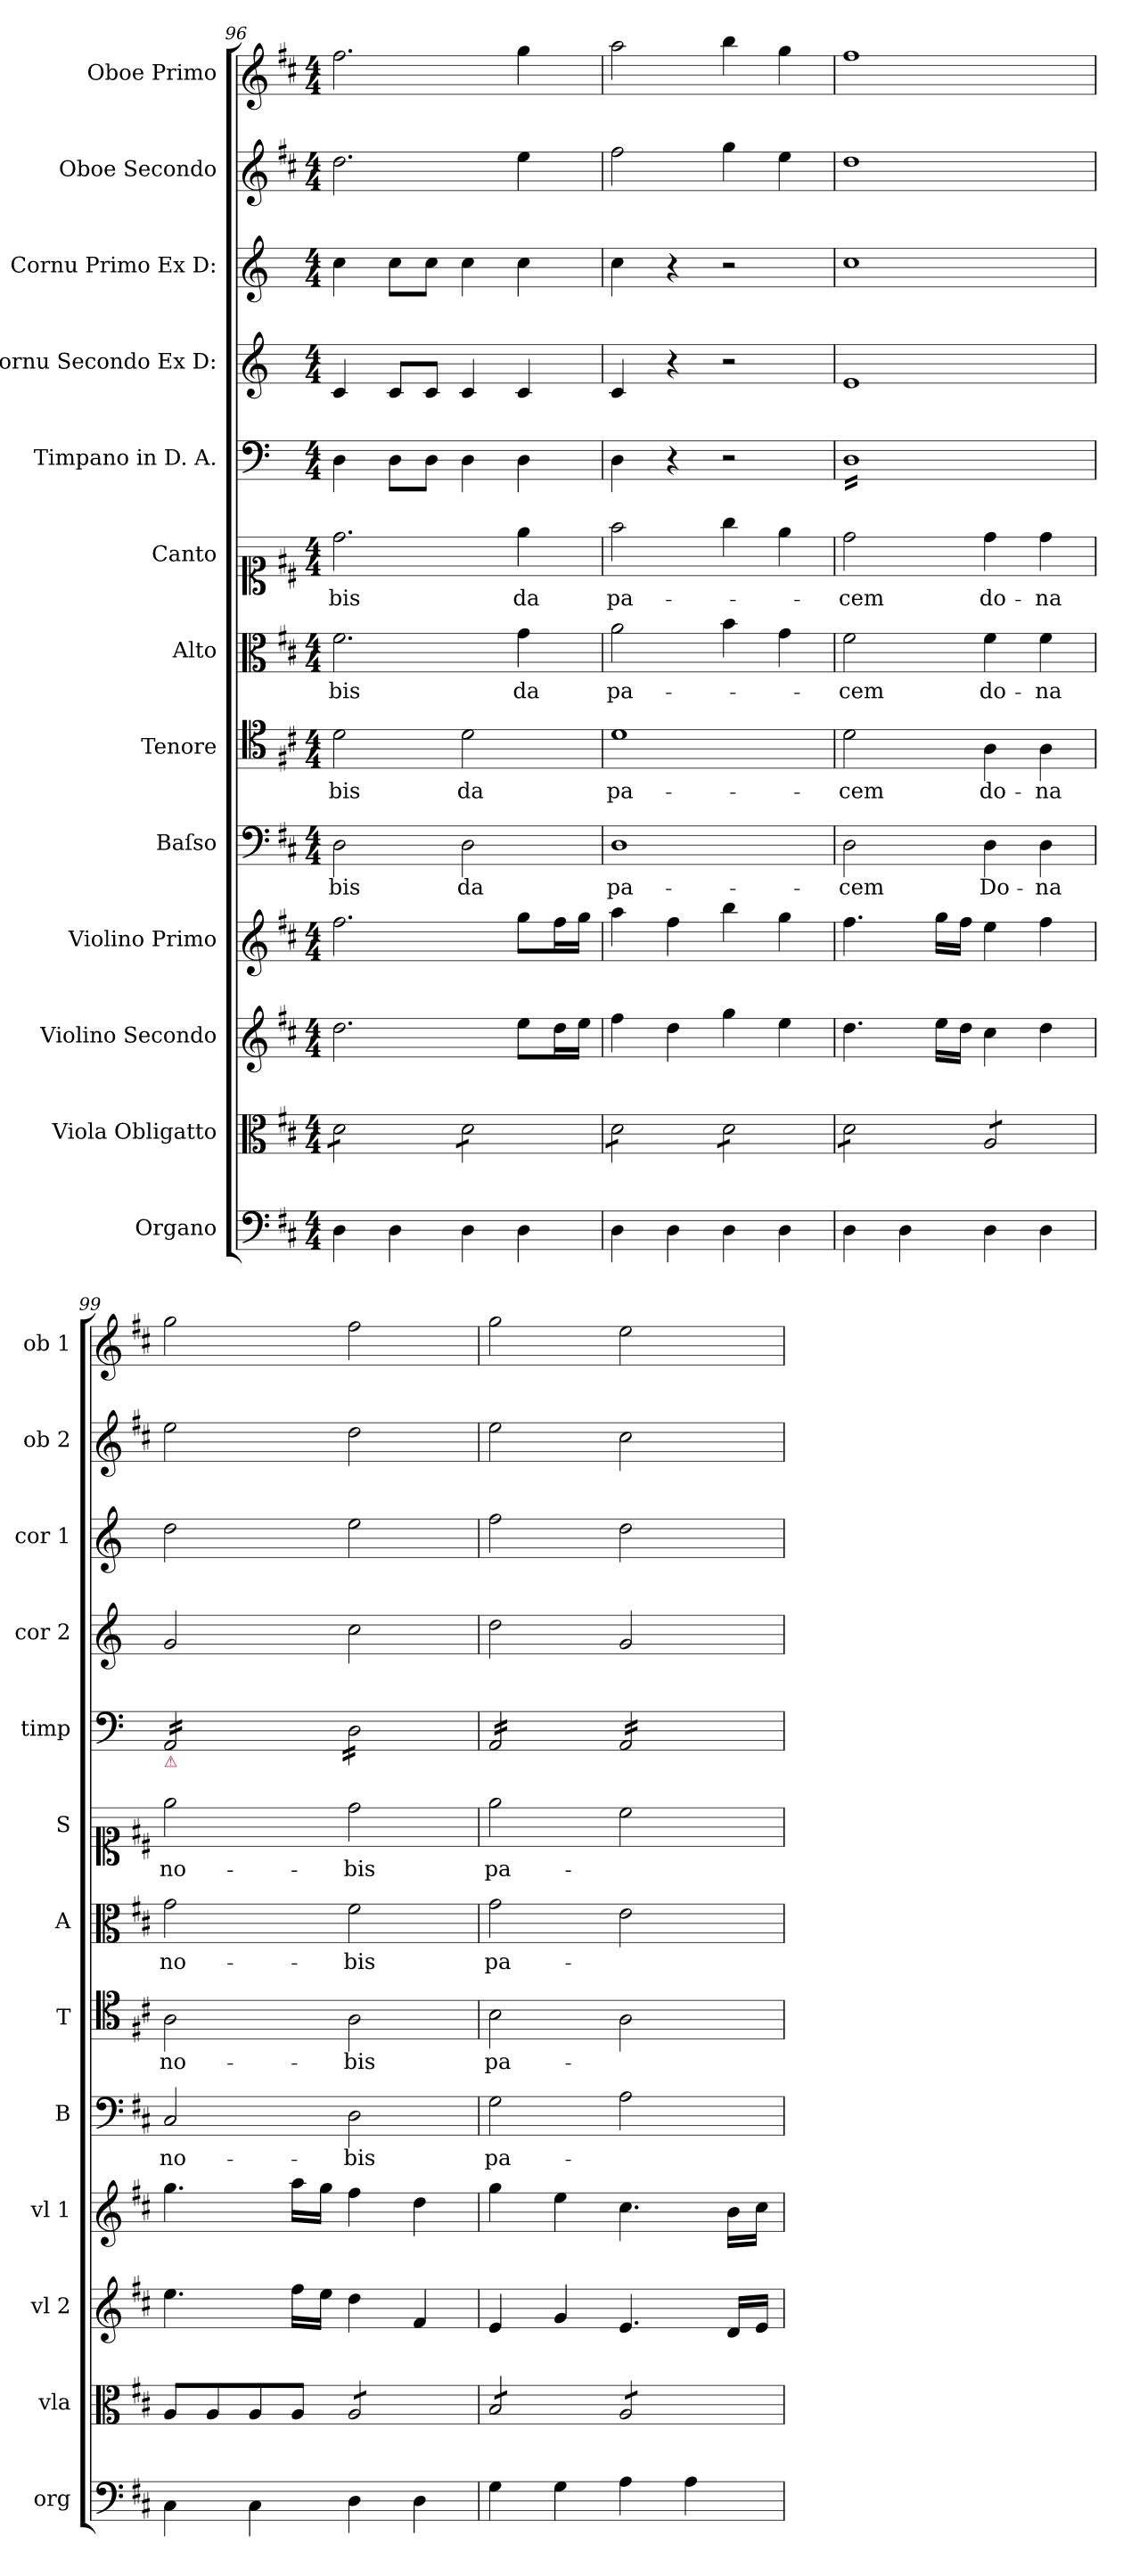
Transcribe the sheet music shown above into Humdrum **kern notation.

**kern	**kern	**kern	**kern	**kern	**text	**kern	**text	**kern	**text	**kern	**text	**kern	**kern	**kern	**kern	**kern
*part13	*part12	*part11	*part10	*part9	*part9	*part8	*part8	*part7	*part7	*part6	*part6	*part5	*part4	*part3	*part2	*part1
*staff13	*staff12	*staff11	*staff10	*staff9	*staff9	*staff8	*staff8	*staff7	*staff7	*staff6	*staff6	*staff5	*staff4	*staff3	*staff2	*staff1
*I"Organo	*I"Viola Obligatto	*I"Violino Secondo	*I"Violino Primo	*I"Baſso	*	*I"Tenore	*	*I"Alto	*	*I"Canto	*	*I"Timpano in D. A.	*I"Cornu Secondo Ex D:	*I"Cornu Primo Ex D:	*I"Oboe Secondo	*I"Oboe Primo
*I'org	*I'vla	*I'vl 2	*I'vl 1	*I'B	*	*I'T	*	*I'A	*	*I'S	*	*I'timp	*I'cor 2	*I'cor 1	*I'ob 2	*I'ob 1
*clefF4	*clefC3	*clefG2	*clefG2	*clefF4	*	*clefC4	*	*clefC3	*	*clefC1	*	*clefF4	*clefG2	*clefG2	*clefG2	*clefG2
*	*	*	*	*	*	*	*	*	*	*	*	*	*ITrd6c10	*ITrd6c10	*	*
*k[f#c#]	*k[f#c#]	*k[f#c#]	*k[f#c#]	*k[f#c#]	*	*k[f#c#]	*	*k[f#c#]	*	*k[f#c#]	*	*k[]	*k[f#c#]	*k[f#c#]	*k[f#c#]	*k[f#c#]
*D:	*D:	*D:	*D:	*D:	*	*D:	*	*D:	*	*D:	*	*	*	*	*D:	*D:
*M4/4	*M4/4	*M4/4	*M4/4	*M4/4	*	*M4/4	*	*M4/4	*	*M4/4	*	*M4/4	*M4/4	*M4/4	*M4/4	*M4/4
=96	=96	=96	=96	=96	=96	=96	=96	=96	=96	=96	=96	=96	=96	=96	=96	=96
*	*tremolo	*	*	*	*	*	*	*	*	*	*	*	*	*	*	*
4D\	8d\L	2.dd\	2.ff#\	2D\	-bis	2d\	-bis	2.f#\	-bis	2.dd\	-bis	4D\	4D/	4d\	2.dd\	2.ff#\
.	8d\	.	.	.	.	.	.	.	.	.	.	.	.	.	.	.
4D\	8d\	.	.	.	.	.	.	.	.	.	.	8D\L	8D/L	8d\L	.	.
.	8d\J	.	.	.	.	.	.	.	.	.	.	8D\J	8D/J	8d\J	.	.
4D\	8d\L	.	.	2D\	da	2d\	da	.	.	.	.	4D\	4D/	4d\	.	.
.	8d\	.	.	.	.	.	.	.	.	.	.	.	.	.	.	.
4D\	8d\	8ee\L	8gg\L	.	.	.	.	4g\	da	4ee\	da	4D\	4D/	4d\	4ee\	4gg\
.	8d\J	16dd\L	16ff#\L	.	.	.	.	.	.	.	.	.	.	.	.	.
.	.	16ee\JJ	16gg\JJ	.	.	.	.	.	.	.	.	.	.	.	.	.
=97	=97	=97	=97	=97	=97	=97	=97	=97	=97	=97	=97	=97	=97	=97	=97	=97
4D\	8d\L	4ff#\	4aa\	1D	pa-	1d	pa-	2a\	pa-	2ff#\	pa-	4D\	4D/	4d\	2ff#\	2aa\
.	8d\	.	.	.	.	.	.	.	.	.	.	.	.	.	.	.
4D\	8d\	4dd\	4ff#\	.	.	.	.	.	.	.	.	4r	4r	4r	.	.
.	8d\J	.	.	.	.	.	.	.	.	.	.	.	.	.	.	.
4D\	8d\L	4gg\	4bb\	.	.	.	.	4b\	.	4gg\	.	2r	2r	2r	4gg\	4bb\
.	8d\	.	.	.	.	.	.	.	.	.	.	.	.	.	.	.
4D\	8d\	4ee\	4gg\	.	.	.	.	4g\	.	4ee\	.	.	.	.	4ee\	4gg\
.	8d\J	.	.	.	.	.	.	.	.	.	.	.	.	.	.	.
=98	=98	=98	=98	=98	=98	=98	=98	=98	=98	=98	=98	=98	=98	=98	=98	=98
!	!	!	!	!	!	!	!	!	!	!	!	!LO:TX:a:color=crimson:t=⚠	!	!	!	!
*	*	*	*	*	*	*	*	*	*	*	*	*tremolo	*	*	*	*
4D\	8d\L	4.dd\	4.ff#\	2D\	-cem	2d\	-cem	2f#\	-cem	2dd\	-cem	16DLL	1F#	1d	1dd	1ff#
.	.	.	.	.	.	.	.	.	.	.	.	16D	.	.	.	.
.	8d\	.	.	.	.	.	.	.	.	.	.	16D	.	.	.	.
.	.	.	.	.	.	.	.	.	.	.	.	16D	.	.	.	.
4D\	8d\	.	.	.	.	.	.	.	.	.	.	16D	.	.	.	.
.	.	.	.	.	.	.	.	.	.	.	.	16D	.	.	.	.
.	8d\J	16ee\LL	16gg\LL	.	.	.	.	.	.	.	.	16D	.	.	.	.
.	.	16dd\JJ	16ff#\JJ	.	.	.	.	.	.	.	.	16D	.	.	.	.
4D\	8A/L	4cc#\	4ee\	4D\	Do-	4A\	do-	4f#\	do-	4dd\	do-	16D	.	.	.	.
.	.	.	.	.	.	.	.	.	.	.	.	16D	.	.	.	.
.	8A/	.	.	.	.	.	.	.	.	.	.	16D	.	.	.	.
.	.	.	.	.	.	.	.	.	.	.	.	16D	.	.	.	.
4D\	8A/	4dd\	4ff#\	4D\	-na	4A\	-na	4f#\	-na	4dd\	-na	16D	.	.	.	.
.	.	.	.	.	.	.	.	.	.	.	.	16D	.	.	.	.
.	8A/J	.	.	.	.	.	.	.	.	.	.	16D	.	.	.	.
*	*Xtremolo	*	*	*	*	*	*	*	*	*	*	*	*	*	*	*
.	.	.	.	.	.	.	.	.	.	.	.	16DJJ	.	.	.	.
=99	=99	=99	=99	=99	=99	=99	=99	=99	=99	=99	=99	=99	=99	=99	=99	=99
!	!	!	!	!	!	!	!	!	!	!	!	!LO:TX:b:color=crimson:t=⚠	!	!	!	!
4C#\	8A/L	4.ee\	4.gg\	2C#/	no-	2A\	no-	2g\	no-	2ee\	no-	16AA/LL	2A/	2e\	2ee\	2gg\
.	.	.	.	.	.	.	.	.	.	.	.	16AA/	.	.	.	.
.	8A/	.	.	.	.	.	.	.	.	.	.	16AA/	.	.	.	.
.	.	.	.	.	.	.	.	.	.	.	.	16AA/	.	.	.	.
4C#\	8A/	.	.	.	.	.	.	.	.	.	.	16AA/	.	.	.	.
.	.	.	.	.	.	.	.	.	.	.	.	16AA/	.	.	.	.
.	8A/J	16ff#\LL	16aa\LL	.	.	.	.	.	.	.	.	16AA/	.	.	.	.
.	.	16ee\JJ	16gg\JJ	.	.	.	.	.	.	.	.	16AA/JJ	.	.	.	.
*	*tremolo	*	*	*	*	*	*	*	*	*	*	*	*	*	*	*
4D\	8A/L	4dd\	4ff#\	2D\	-bis	2A\	-bis	2f#\	-bis	2dd\	-bis	16D\LL	2d\	2f#\	2dd\	2ff#\
.	.	.	.	.	.	.	.	.	.	.	.	16D\	.	.	.	.
.	8A/	.	.	.	.	.	.	.	.	.	.	16D\	.	.	.	.
.	.	.	.	.	.	.	.	.	.	.	.	16D\	.	.	.	.
4D\	8A/	4f#/	4dd\	.	.	.	.	.	.	.	.	16D\	.	.	.	.
.	.	.	.	.	.	.	.	.	.	.	.	16D\	.	.	.	.
.	8A/J	.	.	.	.	.	.	.	.	.	.	16D\	.	.	.	.
.	.	.	.	.	.	.	.	.	.	.	.	16D\JJ	.	.	.	.
=100	=100	=100	=100	=100	=100	=100	=100	=100	=100	=100	=100	=100	=100	=100	=100	=100
4G\	8B/L	4e/	4gg\	2G\	pa-	2B\	pa-	2g\	pa-	2ee\	pa-	16AA/LL	2e\	2g\	2ee\	2gg\
.	.	.	.	.	.	.	.	.	.	.	.	16AA/	.	.	.	.
.	8B/	.	.	.	.	.	.	.	.	.	.	16AA/	.	.	.	.
.	.	.	.	.	.	.	.	.	.	.	.	16AA/	.	.	.	.
4G\	8B/	4g/	4ee\	.	.	.	.	.	.	.	.	16AA/	.	.	.	.
.	.	.	.	.	.	.	.	.	.	.	.	16AA/	.	.	.	.
.	8B/J	.	.	.	.	.	.	.	.	.	.	16AA/	.	.	.	.
.	.	.	.	.	.	.	.	.	.	.	.	16AA/JJ	.	.	.	.
4A\	8A/L	4.e/	4.cc#\	2A\	.	2A\	.	2e\	.	2cc#\	.	16AA/LL	2A/	2e\	2cc#\	2ee\
.	.	.	.	.	.	.	.	.	.	.	.	16AA/	.	.	.	.
.	8A/	.	.	.	.	.	.	.	.	.	.	16AA/	.	.	.	.
.	.	.	.	.	.	.	.	.	.	.	.	16AA/	.	.	.	.
4A\	8A/	.	.	.	.	.	.	.	.	.	.	16AA/	.	.	.	.
.	.	.	.	.	.	.	.	.	.	.	.	16AA/	.	.	.	.
.	8A/J	16d/LL	16b\LL	.	.	.	.	.	.	.	.	16AA/	.	.	.	.
*	*Xtremolo	*	*	*	*	*	*	*	*	*	*	*	*	*	*	*
.	.	16e/JJ	16cc#\JJ	.	.	.	.	.	.	.	.	16AA/JJ	.	.	.	.
*	*	*	*	*	*	*	*	*	*	*	*	*Xtremolo	*	*	*	*
=	=	=	=	=	=	=	=	=	=	=	=	=	=	=	=	=
*-	*-	*-	*-	*-	*-	*-	*-	*-	*-	*-	*-	*-	*-	*-	*-	*-
